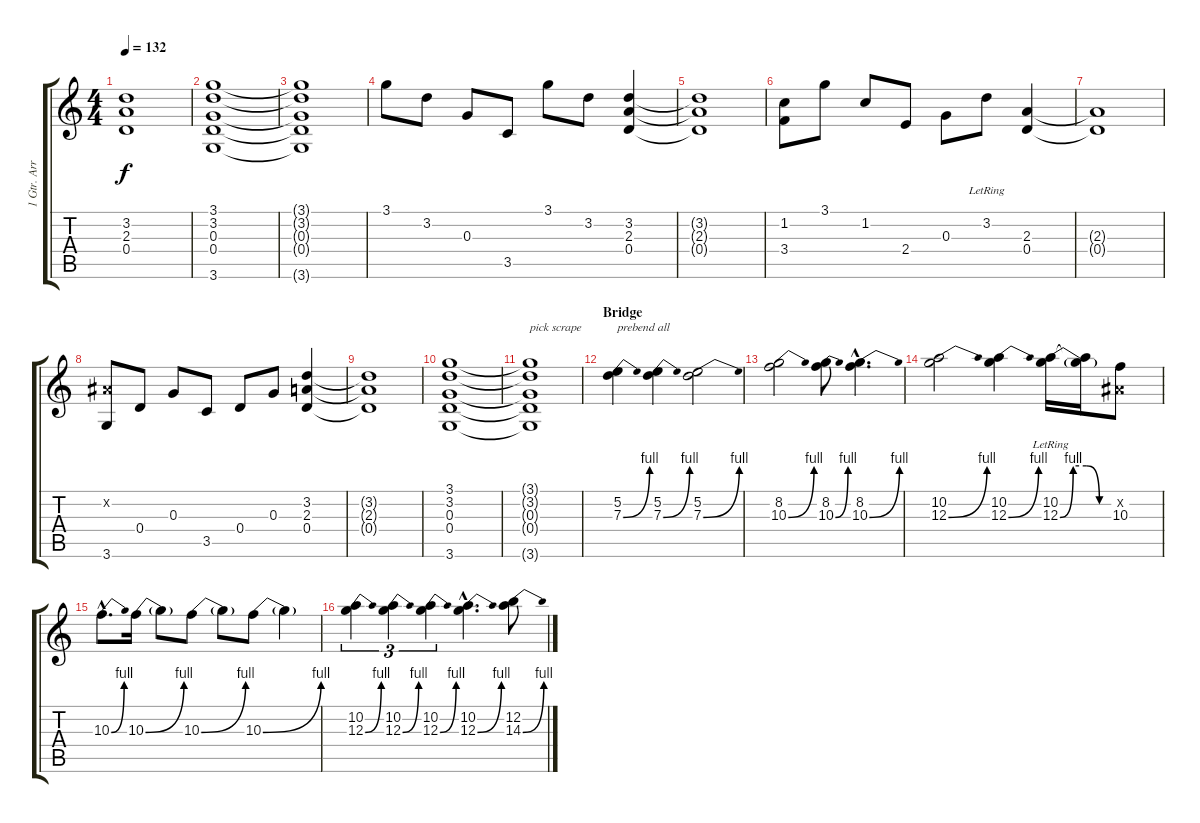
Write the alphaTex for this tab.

\track ("1 Gtr. Arr." "1 Gtr. Arr") {instrument overdrivenguitar}
\staff {score tabs}
\tuning (E4 B3 G3 D3 A2 E2) {hide}
\ts (4 4)
\tempo 132
\clef g2
\ks c
(3.2{t} 2.3{t} 0.4{t}).1{dy f} |
(3.1 3.2 0.3 0.4 3.6).1 |
(3.1{t} 3.2{t} 0.3{t} 0.4{t} 3.6{t}).1 |
3.1.8{instrument electricguitarclean} 3.2.8 0.3.8 3.5.8 3.1.8 3.2.8 (3.2 2.3 0.4).4 |
(3.2{t} 2.3{t} 0.4{t}).1 |
(1.2 3.4).8 3.1.8 1.2.8 2.4.8 0.3.8 3.2{lr}.8 (2.3 0.4).4 |
(2.3{t} 0.4{t}).1 |
(-1.2{x} 3.6).8 0.4.8 0.3.8 3.5.8 0.4.8 0.3.8 (3.2 2.3 0.4).4 |
(3.2{t} 2.3{t} 0.4{t}).1 |
(3.1 3.2 0.3 0.4 3.6).1{instrument overdrivenguitar} |
(3.1{t} 3.2{t} 0.3{t} 0.4{t} 3.6{t}).1{txt "pick scrape"} |
\section ("" "Bridge")
(5.2 7.3{be (bend 0 0 60 4)}).4{txt "prebend all"} (5.2 7.3{be (bend 0 0 60 4)}).4 (5.2 7.3{be (bend 0 0 60 4)}).2 |
(8.2 10.3{be (bend 0 0 60 4)}).2 (8.2 10.3{be (bend 0 0 60 4)}).8 (8.2{hac} 10.3{be (bend 0 0 60 4) hac}).4{d} |
(10.2 12.3{be (bend 0 0 60 4)}).2 (10.2 12.3{be (bend 0 0 60 4)}).4 (10.2{lr} 12.3{be (custom 0 0 15 4 30 4 45 0 60 0)}).16 (10.2{t} 12.3{t}).16 (-1.2{x} 10.3).8 |
10.3{be (bend 0 0 60 4) hac}.8{d} 10.3{be (bend 0 0 60 4)}.16 10.3{t}.8 10.3{be (bend 0 0 60 4)}.8 10.3{t}.8 10.3{be (bend 0 0 60 4)}.8 10.3{t}.4 |
(10.2 12.3{be (bend 0 0 60 4)}).4{tu (3 2)} (10.2 12.3{be (bend 0 0 60 4)}).4{tu (3 2)} (10.2 12.3{be (bend 0 0 60 4)}).4{tu (3 2)} (10.2{hac} 12.3{be (bend 0 0 60 4) hac}).4{d} (12.2 14.3{be (bend 0 0 60 4)}).8
